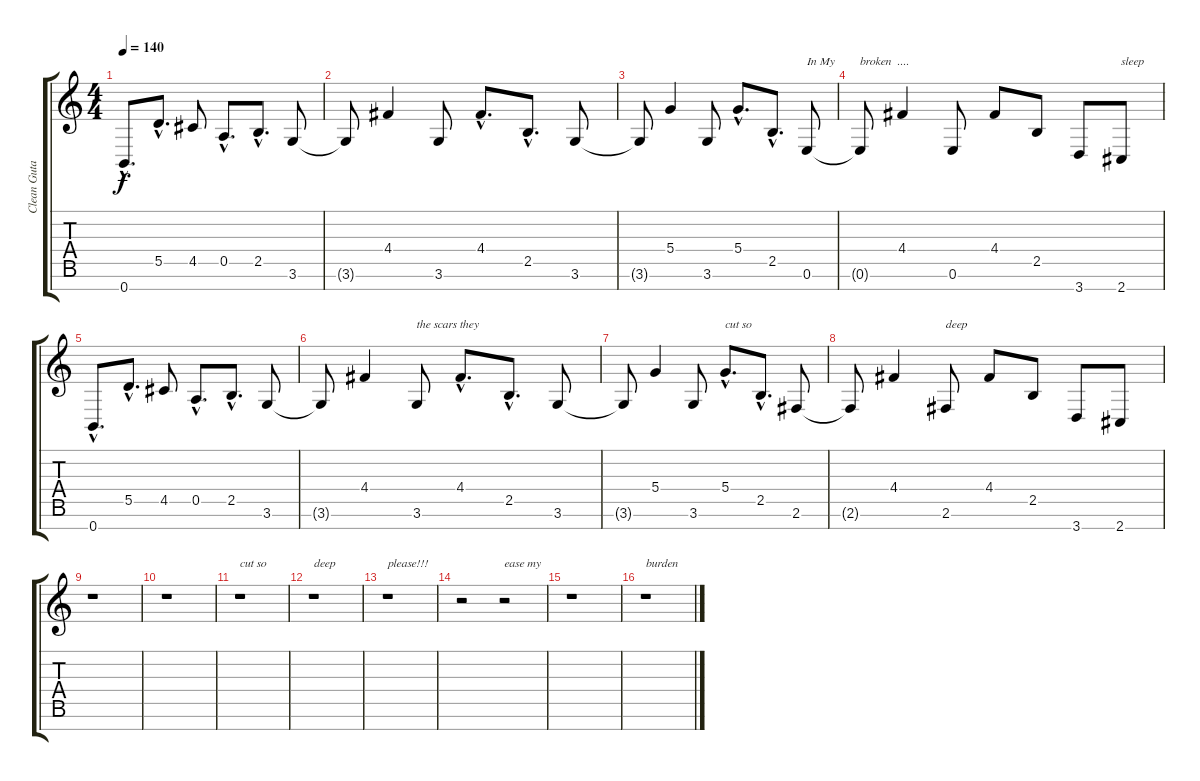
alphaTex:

\track ("Clean Gutar" "Clean Guta") {instrument electricguitarclean}
\staff {score tabs}
\tuning (E4 B3 G3 D3 A2 E2 B1) {hide}
\ts (4 4)
\tempo 140
\clef g2
\ks c
0.7{hac}.8{d dy f} 5.5{hac}.8{d} 4.5.8 0.5{hac}.8{d} 2.5{hac}.8{d} 3.6.8 |
3.6{t}.8 4.4.4 3.6.8 4.4{hac}.8{d} 2.5{hac}.8{d} 3.6.8 |
3.6{t}.8 5.4.4 3.6.8 5.4{hac}.8{d} 2.5{hac}.8{d} 0.6.8{txt "In My"} |
0.6{t}.8{txt "broken  ...."} 4.4.4 0.6.8 4.4.8 2.5.8 3.7.8 2.7.8{txt "sleep"} |
0.7{hac}.8{d} 5.5{hac}.8{d} 4.5.8 0.5{hac}.8{d} 2.5{hac}.8{d} 3.6.8 |
3.6{t}.8 4.4.4 3.6.8{txt "the scars they"} 4.4{hac}.8{d} 2.5{hac}.8{d} 3.6.8 |
3.6{t}.8 5.4.4 3.6.8 5.4{hac}.8{d txt "cut so"} 2.5{hac}.8{d} 2.6.8 |
2.6{t}.8 4.4.4 2.6.8{txt "deep"} 4.4.8 2.5.8 3.7.8 2.7.8 |
r.1 |
r.1 |
r.1{txt "cut so"} |
r.1{txt "deep"} |
r.1{txt "please!!!"} |
r.2 r.2{txt "ease my"} |
r.1 |
r.1{txt "burden"}
